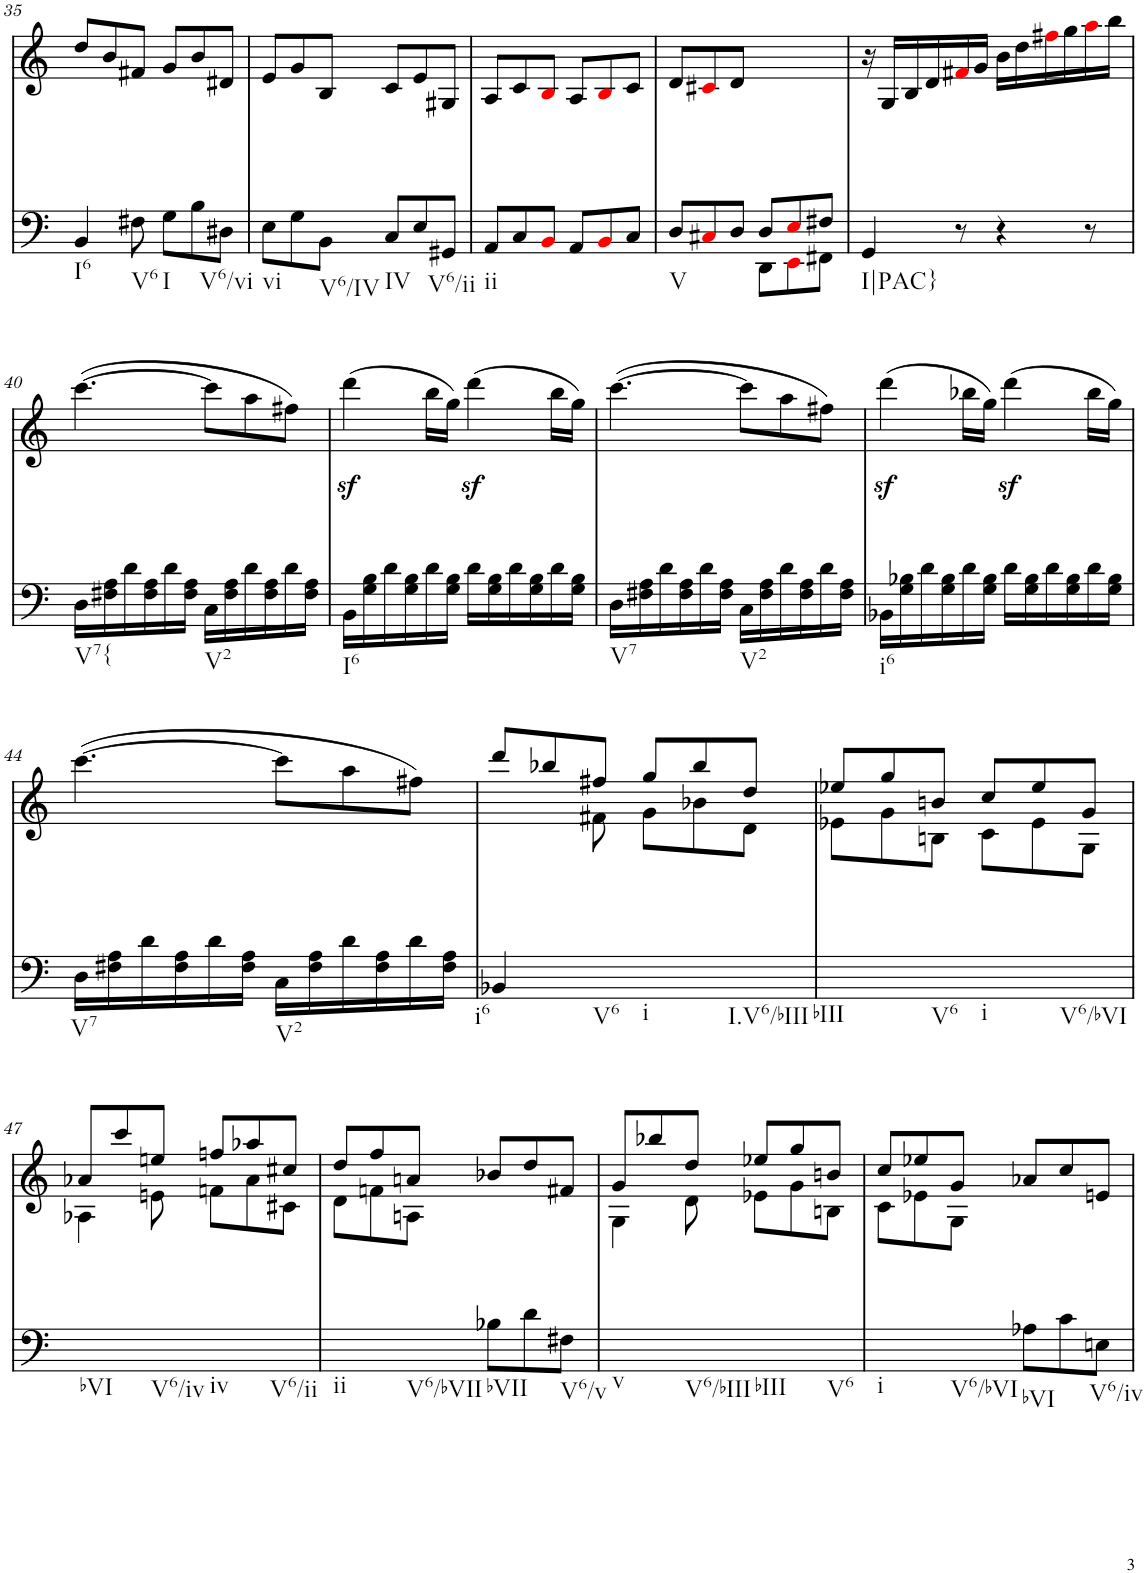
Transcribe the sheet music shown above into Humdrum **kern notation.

**kern	**kern
*part2	*part1
*staff2	*staff1
*I"piano	*I"piano
*I'Pno	*I'Pno
!!LO:PB:g=z
*clefG2	*clefG2
*k[]	*k[]
*M6/8	*M6/8
=35	=35
!LO:TX:b:t=I6	!
4BB/	8dd/L
.	8b/
!LO:TX:b:t=V6	!
8F#X\	8f#X/J
!LO:TX:b:t=I	!
8G\L	8g/L
8B\	8b/
!LO:TX:b:t=V6/vi	!
8D#X\J	8d#X/J
=36	=36
!LO:TX:b:t=vi	!
8E\L	8e/L
8G\	8g/
!LO:TX:b:t=V6/IV	!
8BB\J	8B/J
!LO:TX:b:t=IV	!
8C/L	8c/L
8E/	8e/
!LO:TX:b:t=V6/ii	!
8GG#X/J	8G#X/J
=37	=37
!LO:TX:b:t=ii	!
8AA/L	8A/L
8C/	8c/
8BBi/J	8Bi/J
8AA/L	8A/L
8BBi/	8Bi/
8C/J	8c/J
=38	=38
*^	*
!LO:TX:b:t=V	!	!
8D/L	4.ryy	8d/L
8C#Xi/	.	8c#Xi/
8D/J	.	8d/J
8D/L	8DD\L	4.ryy
8Ei/	8EEi\	.
8F#X/J	8FF#X\J	.
=39	=39	=39
!LO:TX:b:t=I|PAC}	!	!
*v	*v	*
4GG/	16r
.	16G/LL
.	16B/
.	16d/
8r	16f#Xi/
.	16g/JJ
4r	16b\LL
.	16dd\
.	16ff#Xi\
.	16gg\
8r	16aai\
.	16bb\JJ
!!LO:LB:g=z
=40	=40
!LO:TX:b:t=V7{	!
16D\LL	([4.ccc\
16F#X\ 16A\	.
16d\	.
16F#\ 16A\	.
16d\	.
16F#\ 16A\JJ	.
!LO:TX:b:t=V2	!
16C\LL	8ccc\L]
16F#\ 16A\	.
16d\	8aa\
16F#\ 16A\	.
16d\	8ff#X\J)
16F#\ 16A\JJ	.
=41	=41
!LO:TX:b:t=I6	!
16BB\LL	(4dddz<\
16G\ 16B\	.
16d\	.
16G\ 16B\	.
16d\	16bb\LL
16G\ 16B\JJ	16gg\JJ)
16d\LL	(4dddz<\
16G\ 16B\	.
16d\	.
16G\ 16B\	.
16d\	16bb\LL
16G\ 16B\JJ	16gg\JJ)
=42	=42
!LO:TX:b:t=V7	!
16D\LL	([4.ccc\
16F#X\ 16A\	.
16d\	.
16F#\ 16A\	.
16d\	.
16F#\ 16A\JJ	.
!LO:TX:b:t=V2	!
16C\LL	8ccc\L]
16F#\ 16A\	.
16d\	8aa\
16F#\ 16A\	.
16d\	8ff#X\J)
16F#\ 16A\JJ	.
=43	=43
!LO:TX:b:t=i6	!
16BB-X\LL	(4dddz<\
16G\ 16B-X\	.
16d\	.
16G\ 16B-\	.
16d\	16bb-X\LL
16G\ 16B-\JJ	16gg\JJ)
16d\LL	(4dddz<\
16G\ 16B-\	.
16d\	.
16G\ 16B-\	.
16d\	16bb-\LL
16G\ 16B-\JJ	16gg\JJ)
!!LO:LB:g=z
=44	=44
!LO:TX:b:t=V7	!
16D\LL	([4.ccc\
16F#X\ 16A\	.
16d\	.
16F#\ 16A\	.
16d\	.
16F#\ 16A\JJ	.
!LO:TX:b:t=V2	!
16C\LL	8ccc\L]
16F#\ 16A\	.
16d\	8aa\
16F#\ 16A\	.
16d\	8ff#X\J)
16F#\ 16A\JJ	.
=45	=45
*	*^
!LO:TX:b:t=i6	!	!
4BB-X/	8ddd/L	4ryy
.	8bb-X/	.
!LO:TX:b:t=V6	!	!
8ryy	8ff#X/J	8f#X\
!LO:TX:b:t=i	!	!
!LO:TX:b:t=I.V6/bIII	!	!
4.ryy	8gg/L	8g\L
.	8bb-/	8b-X\
.	8dd/J	8d\J
=46	=46	=46
!LO:TX:b:t=bIII	!	!
!LO:TX:b:t=V6	!	!
!LO:TX:b:t=i	!	!
!LO:TX:b:t=V6/bVI	!	!
2.ryy	8ee-X/L	8e-X\L
.	8gg/	8g\
.	8bn/J	8Bn\J
.	8cc/L	8c\L
.	8ee-/	8e-\
.	8g/J	8G\J
!!LO:LB:g=z	!!
=47	=47	=47
!LO:TX:b:t=bVI	!	!
!LO:TX:b:t=V6/iv	!	!
!LO:TX:b:t=iv	!	!
!LO:TX:b:t=V6/ii	!	!
2.ryy	8a-X/L	4A-X\
.	8ccc/	.
.	8een/J	8en\
.	8ffn/L	8fn\L
.	8aa-X/	8a-\
.	8cc#X/J	8c#X\J
=48	=48	=48
!LO:TX:b:t=ii	!	!
!LO:TX:b:t=V6/bVII	!	!
4.ryy	8dd/L	8d\L
.	8ff/	8fn\
.	8an/J	8An\J
!LO:TX:b:t=bVII	!	!
8B-X\L	8b-X/L	4.ryy
8d\	8dd/	.
!LO:TX:b:t=V6/v	!	!
8F#X\J	8f#X/J	.
=49	=49	=49
!LO:TX:b:t=v	!	!
!LO:TX:b:t=V6/bIII	!	!
!LO:TX:b:t=bIII	!	!
!LO:TX:b:t=V6	!	!
2.ryy	8g/L	4G\
.	8bb-X/	.
.	8dd/J	8d\
.	8ee-X/L	8e-X\L
.	8gg/	8g\
.	8bn/J	8Bn\J
=50	=50	=50
!LO:TX:b:t=i	!	!
!LO:TX:b:t=V6/bVI	!	!
4.ryy	8cc/L	8c\L
.	8ee-X/	8e-X\
.	8g/J	8G\J
!LO:TX:b:t=bVI	!	!
8A-X\L	8a-X/L	4.ryy
8c\	8cc/	.
!LO:TX:b:t=V6/iv	!	!
8En\J	8en/J	.
*	*v	*v
=	=
*-	*-
